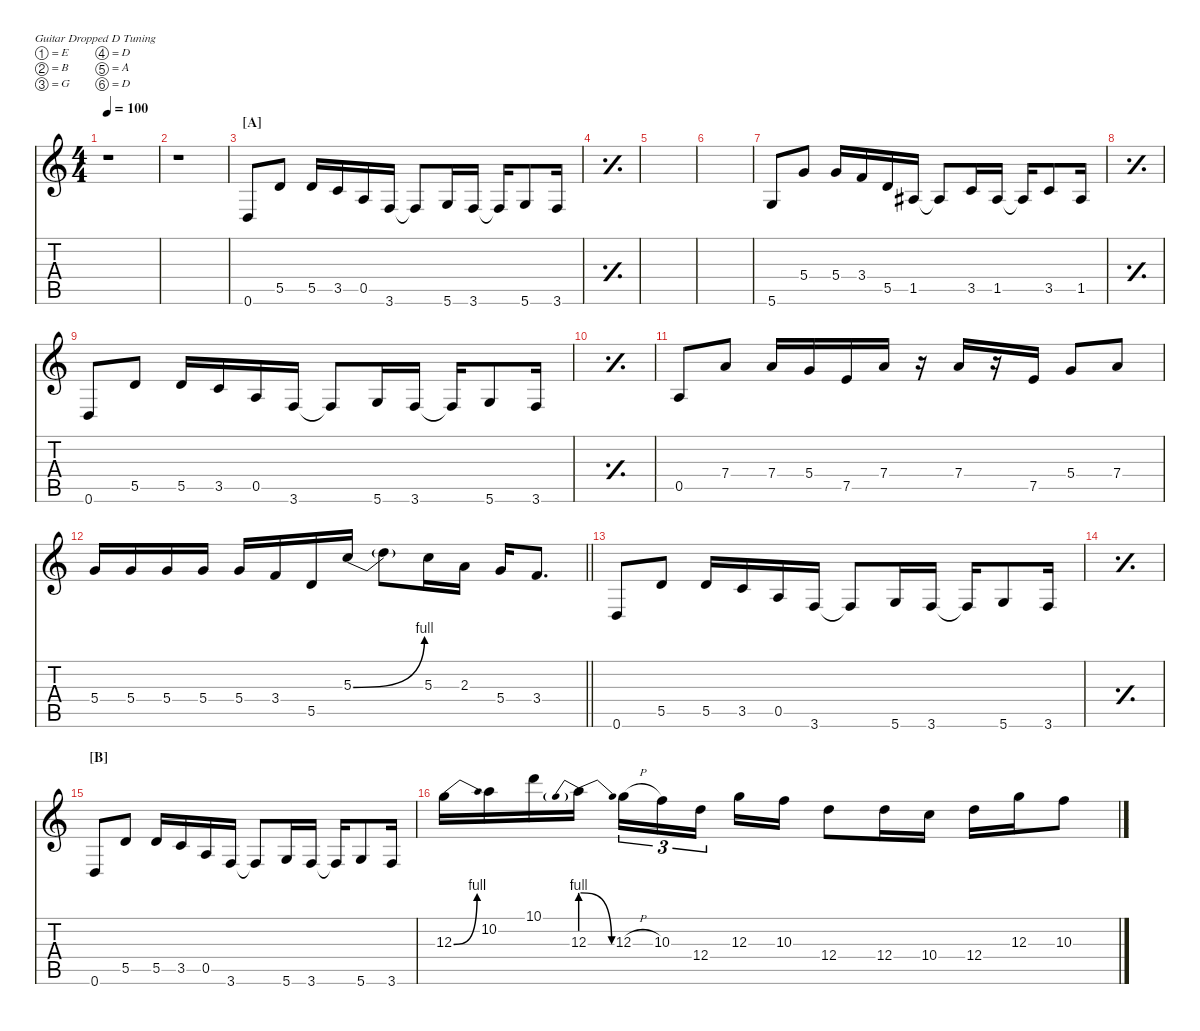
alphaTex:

\defaultSystemsLayout 4
\hideDynamics
\bracketExtendMode nobrackets
\singleTrackTrackNamePolicy hidden
\multiTrackTrackNamePolicy hidden
\firstSystemTrackNameMode fullname
\firstSystemTrackNameOrientation horizontal
\otherSystemsTrackNameOrientation horizontal
\track ("Jimmy Page" "E-Gt") {instrument distortionguitar}
\staff {score tabs}
\tuning (E4 B3 G3 D3 A2 D2)
\ts (4 4)
\tempo 100
\clef g2
\ks c
r.1{dy mf instrument distortionguitar beam Down} |
\section ("" "")
r.1{beam Down} |
\section ("A" "")
0.6.8{beam Up} 5.5.8{beam Up} 5.5.16{beam Up} 3.5.16{beam Up} 0.5.16{beam Up} 3.6.16{beam Up} 3.6{t}.8{beam Up} 5.6.16{beam Up} 3.6.16{beam Up} 3.6{t}.16{beam Up} 5.6.8{beam Up} 3.6.16{beam Up} |
\simile simple
|
|
|
\simile none
5.6.8{beam Up} 5.4.8{beam Up} 5.4.16{beam Up} 3.4.16{beam Up} 5.5.16{beam Up} 1.5{acc #}.16{beam Up} 1.5{t acc #}.8{beam Up} 3.5.16{beam Up} 1.5{acc #}.16{beam Up} 1.5{t acc #}.16{beam Up} 3.5.8{beam Up} 1.5{acc #}.16{beam Up} |
\simile simple
|
\simile none
0.6.8{beam Up} 5.5.8{beam Up} 5.5.16{beam Up} 3.5.16{beam Up} 0.5.16{beam Up} 3.6.16{beam Up} 3.6{t}.8{beam Up} 5.6.16{beam Up} 3.6.16{beam Up} 3.6{t}.16{beam Up} 5.6.8{beam Up} 3.6.16{beam Up} |
\simile simple
|
\simile none
0.5.8{beam Up} 7.4.8{beam Up} 7.4.16{beam Up} 5.4.16{beam Up} 7.5.16{beam Up} 7.4.16{beam Up} r.16{beam Up} 7.4.16{beam Up} r.16{beam Up} 7.5.16{beam Up} 5.4.8{beam Up} 7.4.8{beam Up} |
\barLineRight lightlight
5.4.16{beam Up} 5.4.16{beam Up} 5.4.16{beam Up} 5.4.16{beam Up} 5.4.16{beam Up} 3.4.16{beam Up} 5.5.16{beam Up} 5.3{be (bend 0 0 13.799999999999999 4)}.16{beam Up} 5.3{t}.8{beam Down} 5.3.16{beam Down} 2.3.16{beam Down} 5.4.16{beam Up} 3.4.8{d beam Up} |
0.6.8{beam Up} 5.5.8{beam Up} 5.5.16{beam Up} 3.5.16{beam Up} 0.5.16{beam Up} 3.6.16{beam Up} 3.6{t}.8{beam Up} 5.6.16{beam Up} 3.6.16{beam Up} 3.6{t}.16{beam Up} 5.6.8{beam Up} 3.6.16{beam Up} |
\simile simple
|
\section ("B" "")
\simile none
0.6.8{beam Up} 5.5.8{beam Up} 5.5.16{beam Up} 3.5.16{beam Up} 0.5.16{beam Up} 3.6.16{beam Up} 3.6{t}.8{beam Up} 5.6.16{beam Up} 3.6.16{beam Up} 3.6{t}.16{beam Up} 5.6.8{beam Up} 3.6.16{beam Up} |
12.3{be (bend 0 0 15 4)}.16{beam Down} 10.2.16{beam Down} 10.1.16{beam Down} 12.3{be (prebendrelease 0 4 15 0)}.16{beam Down} 12.3{h}.16{tu (3 2) beam Down} 10.3.16{tu (3 2) beam Down} 12.4.16{tu (3 2) beam Down} 12.3.16{beam Down} 10.3.16{beam Down} 12.4.8{beam Down} 12.4.16{beam Down} 10.4.16{beam Down} 12.4.16{beam Down} 12.3.16{beam Down} 10.3.8{beam Down}
